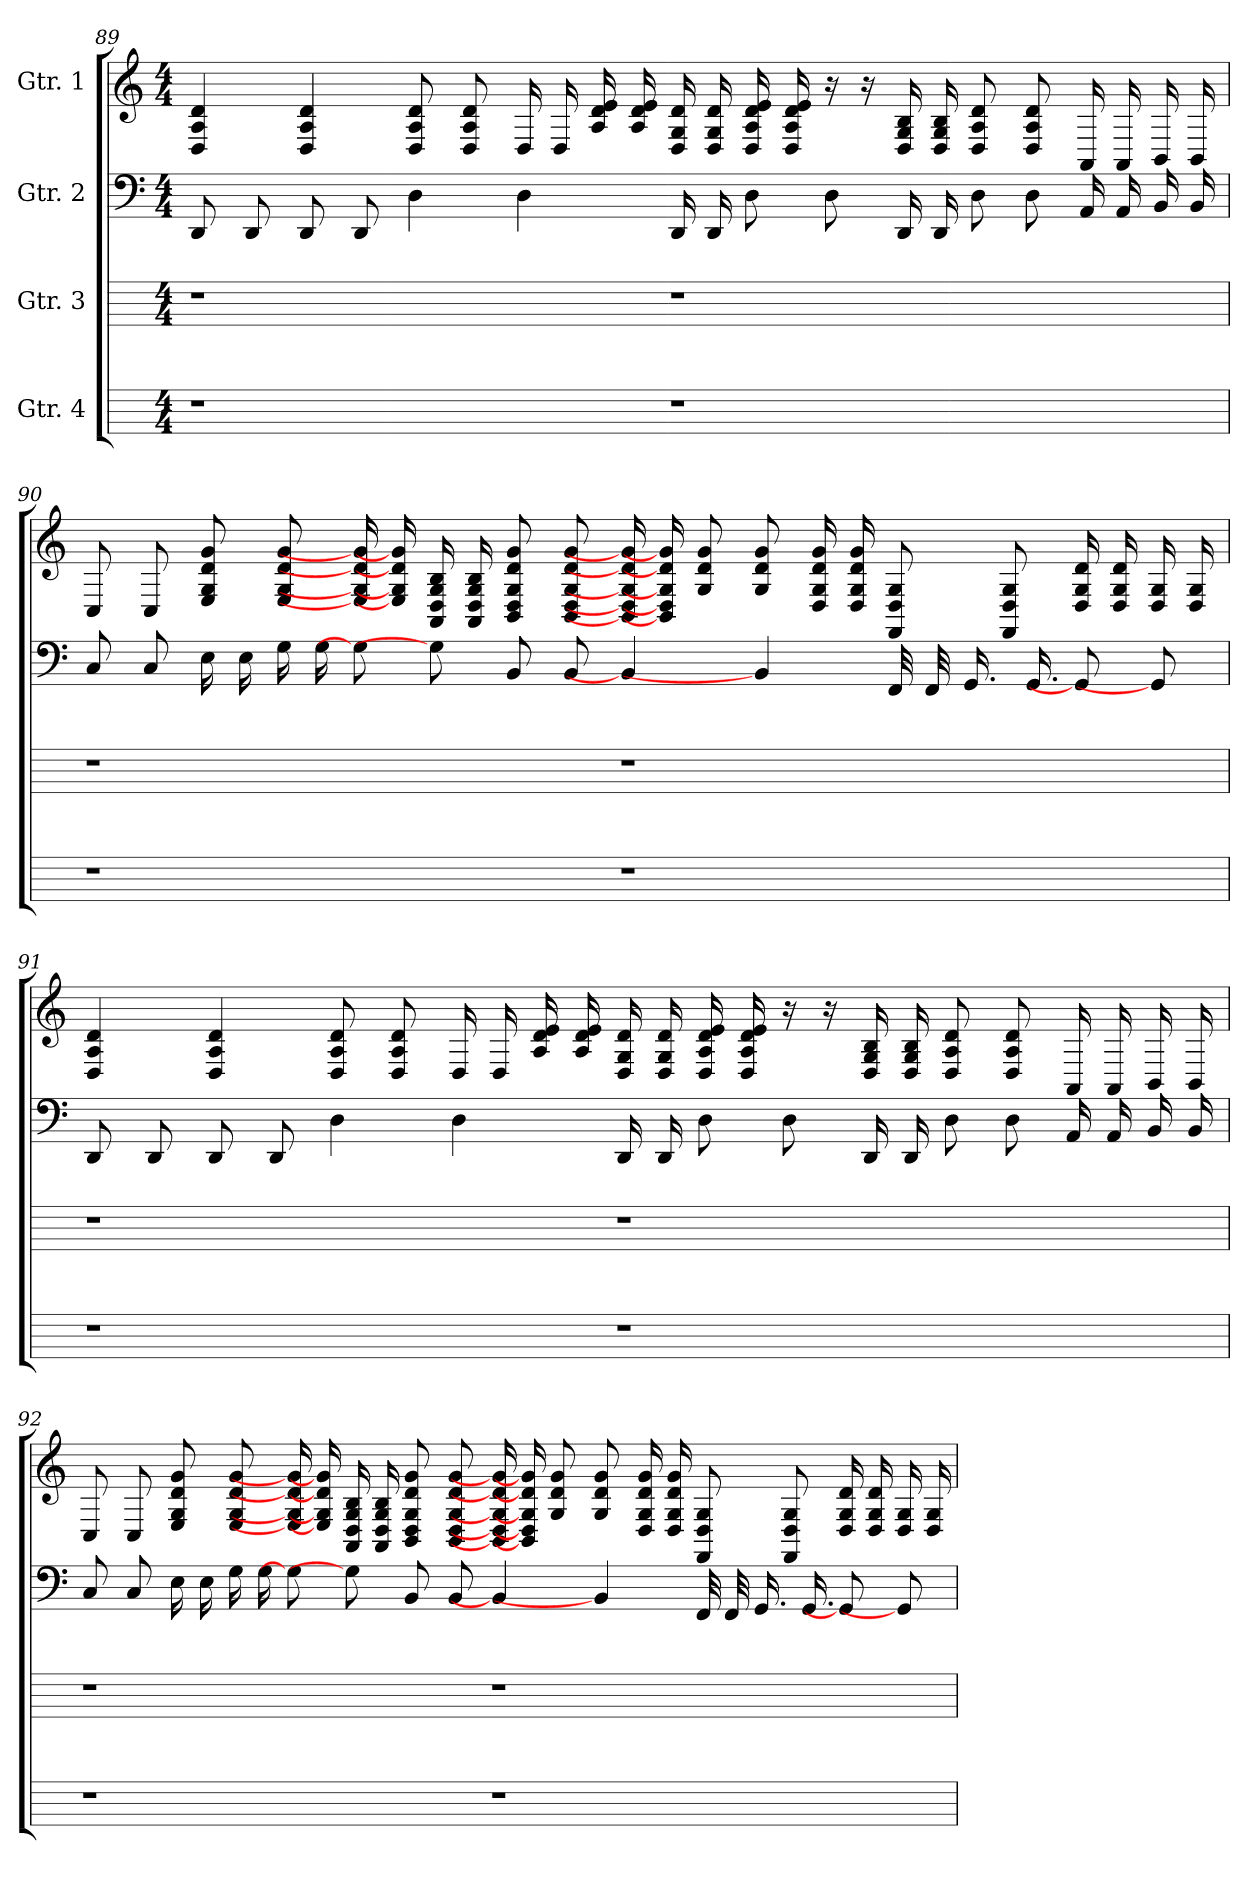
**kern	**kern	**kern	**kern
*part4	*part3	*part2	*part1
*staff4	*staff3	*staff2	*staff1
*I"Gtr. 4	*I"Gtr. 3	*I"Gtr. 2	*I"Gtr. 1
*	*	*	*
*k[]	*k[]	*k[]	*k[]
*M4/4	*M4/4	*M4/4	*M4/4
=89	=89	=89	=89
1r	1r	8DD	4d 4A 4D
.	.	8DD	.
.	.	8DD	4d 4A 4D
.	.	8DD	.
.	.	4D	8d 8A 8D
.	.	.	8d 8A 8D
.	.	4D	16D
.	.	.	16D
.	.	.	16e 16d 16A
.	.	.	16e 16d 16A
1r	1r	16DD	16d 16G 16D
.	.	16DD	16d 16G 16D
.	.	8D	16e 16d 16A 16D
.	.	.	16e 16d 16A 16D
.	.	8D	16r
.	.	.	16r
.	.	16DD	16B 16G 16D
.	.	16DD	16B 16G 16D
.	.	8D	8d 8A 8D
.	.	8D	8d 8A 8D
.	.	16AA	16AA
.	.	16AA	16AA
.	.	16BB	16BB
.	.	16BB	16BB
=90	=90	=90	=90
1r	1r	8C	8C
.	.	8C	8C
.	.	16E	8g 8d 8G 8E
.	.	16E	.
.	.	16G	8g 8d 8G 8E
.	.	16G	.
.	.	8G]	16g] 16d] 16G] 16E]
.	.	.	16g] 16d] 16G] 16E]
.	.	8G]	16B 16G 16D 16AA
.	.	.	16B 16G 16D 16AA
.	.	8BB	8g 8d 8G 8D 8BB
.	.	8BB	8g 8d 8G 8D 8BB
1r	1r	4BB]	16g] 16d] 16G] 16D] 16BB]
.	.	.	16g] 16d] 16G] 16D] 16BB]
.	.	.	8g 8d 8G
.	.	4BB]	8g 8d 8G
.	.	.	16g 16d 16G 16D
.	.	.	16g 16d 16G 16D
.	.	32FF	8G 8D 8FF
.	.	32FF	.
.	.	16.GG	.
.	.	.	8G 8D 8FF
.	.	16.GG	.
.	.	8GG]	16d 16G 16D
.	.	.	16d 16G 16D
.	.	8GG]	16G 16D
.	.	.	16G 16D
=91	=91	=91	=91
1r	1r	8DD	4d 4A 4D
.	.	8DD	.
.	.	8DD	4d 4A 4D
.	.	8DD	.
.	.	4D	8d 8A 8D
.	.	.	8d 8A 8D
.	.	4D	16D
.	.	.	16D
.	.	.	16e 16d 16A
.	.	.	16e 16d 16A
1r	1r	16DD	16d 16G 16D
.	.	16DD	16d 16G 16D
.	.	8D	16e 16d 16A 16D
.	.	.	16e 16d 16A 16D
.	.	8D	16r
.	.	.	16r
.	.	16DD	16B 16G 16D
.	.	16DD	16B 16G 16D
.	.	8D	8d 8A 8D
.	.	8D	8d 8A 8D
.	.	16AA	16AA
.	.	16AA	16AA
.	.	16BB	16BB
.	.	16BB	16BB
=92	=92	=92	=92
1r	1r	8C	8C
.	.	8C	8C
.	.	16E	8g 8d 8G 8E
.	.	16E	.
.	.	16G	8g 8d 8G 8E
.	.	16G	.
.	.	8G]	16g] 16d] 16G] 16E]
.	.	.	16g] 16d] 16G] 16E]
.	.	8G]	16B 16G 16D 16AA
.	.	.	16B 16G 16D 16AA
.	.	8BB	8g 8d 8G 8D 8BB
.	.	8BB	8g 8d 8G 8D 8BB
1r	1r	4BB]	16g] 16d] 16G] 16D] 16BB]
.	.	.	16g] 16d] 16G] 16D] 16BB]
.	.	.	8g 8d 8G
.	.	4BB]	8g 8d 8G
.	.	.	16g 16d 16G 16D
.	.	.	16g 16d 16G 16D
.	.	32FF	8G 8D 8FF
.	.	32FF	.
.	.	16.GG	.
.	.	.	8G 8D 8FF
.	.	16.GG	.
.	.	8GG]	16d 16G 16D
.	.	.	16d 16G 16D
.	.	8GG]	16G 16D
.	.	.	16G 16D
=	=	=	=
*-	*-	*-	*-
